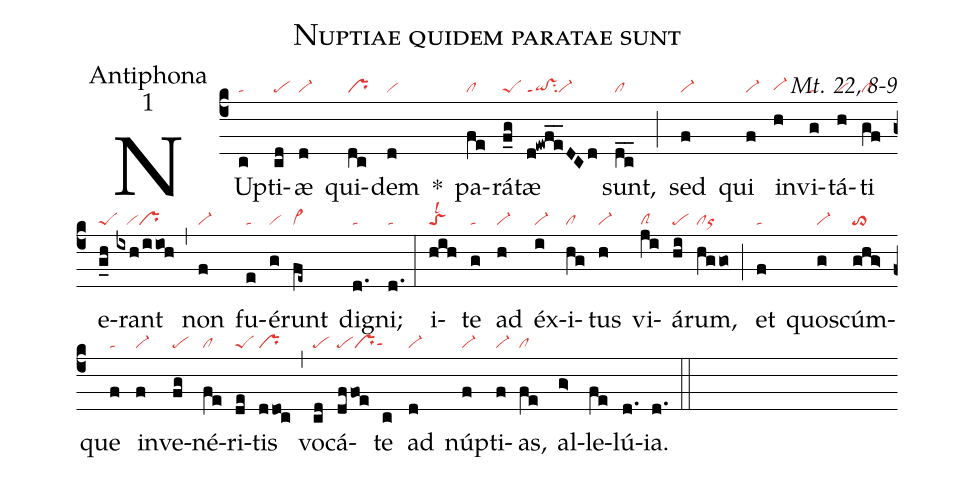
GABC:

name:Nuptiae quidem paratae sunt;
office-part:Antiphona;
mode:1;
commentary:Mt. 22, 8-9;
nabc-lines:1;
%%
(c4)
NUp(c|ta)ti(cd|pe)æ(d|vi-) qui(dc|pr)dem(d|vi) *()
pa(fe|cl)rá(f_g|peS)tæ(d!ewf_e_DCd|qi!vsppt1su2vi-) sunt,(d_c_|cl) (;)
sed(f|vi-) qui(f|vi-) in(h|vi-hg)vi(g|ta)tá(h|vi)ti(gf|cl) e(g_h|peS)rant(ixh/iioh|///vipr) (,)
non(f|vi-) fu(e|ta)é(g|vi)runt(fe~|vi>) di(d.|ta)gni;(d.|ta) (:)
i(hih|toSlsl2)te(g|ta) ad(h|vi-) éx(i|vi-)i(hg|cl)tus(h|vi-) vi(ji|clS)á(hi|pe)rum,(hggo|clor) (;)
et(f|ta) quos(g|vi-)cúm(ghg>|to>)que(f|ta) in(f|vi-)ve(fg|pe)né(fe|cl)ri(de|peS)tis(ddoc|pr) (,)
vo(cd|pe)cá(dffoe|peprsut1)te(c) ad(d|vi-) núp(f|vi-)ti(f|vi-)as,(fe|cl) al(g>)le(fe)lú(d.)ia.(d.) (::)
